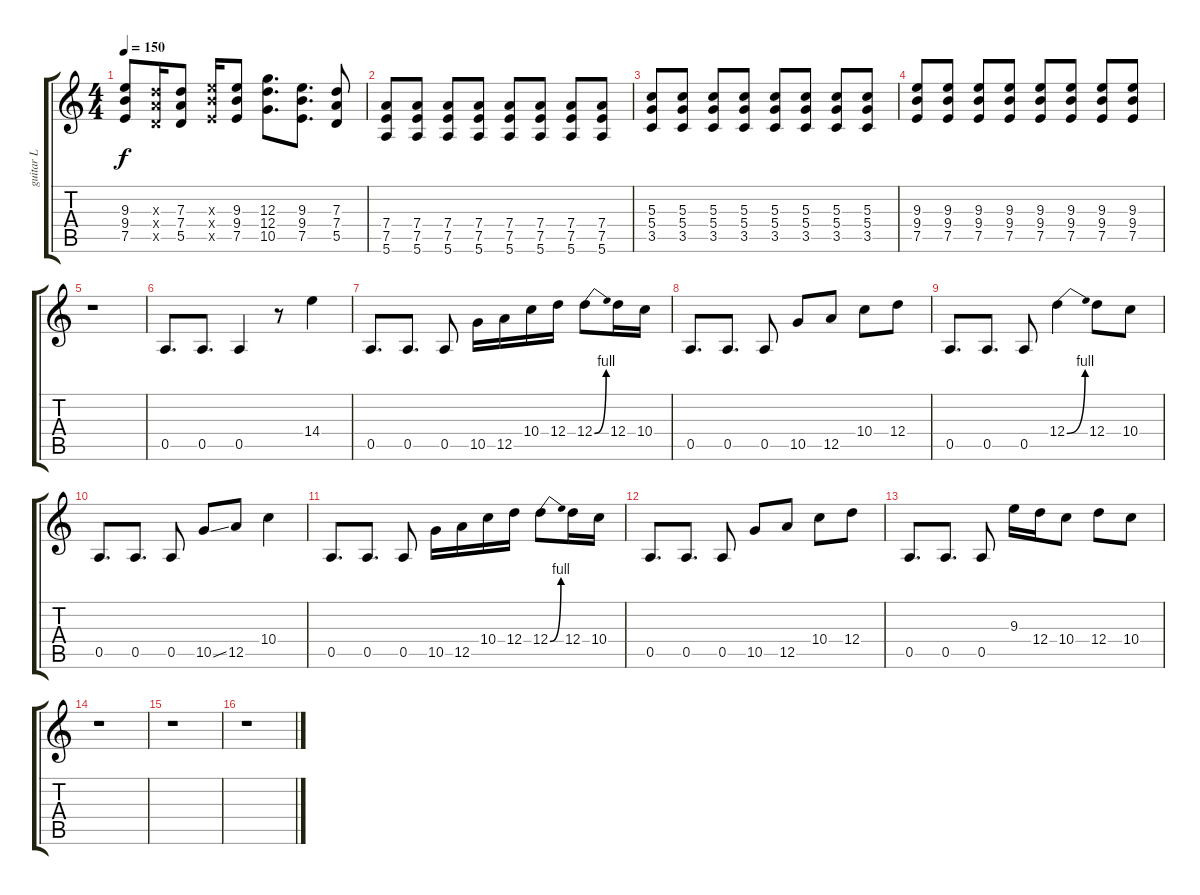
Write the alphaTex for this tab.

\track ("guitar L" "guitar L") {instrument distortionguitar}
\staff {score tabs}
\tuning (E4 B3 G3 D3 A2 E2) {hide}
\ts (4 4)
\tempo 150
\clef g2
\ks c
(9.3 9.4 7.5).8{dy f} (7.3{x} 7.4{x} 5.5{x}).16 (7.3 7.4 5.5).8 (9.3{x} 9.4{x} 7.5{x}).16 (9.3 9.4 7.5).8 (12.3 12.4 10.5).8{d} (9.3 9.4 7.5).8{d} (7.3 7.4 5.5).8 |
(7.4 7.5 5.6).8 (7.4 7.5 5.6).8 (7.4 7.5 5.6).8 (7.4 7.5 5.6).8 (7.4 7.5 5.6).8 (7.4 7.5 5.6).8 (7.4 7.5 5.6).8 (7.4 7.5 5.6).8 |
(5.3 5.4 3.5).8 (5.3 5.4 3.5).8 (5.3 5.4 3.5).8 (5.3 5.4 3.5).8 (5.3 5.4 3.5).8 (5.3 5.4 3.5).8 (5.3 5.4 3.5).8 (5.3 5.4 3.5).8 |
(9.3 9.4 7.5).8 (9.3 9.4 7.5).8 (9.3 9.4 7.5).8 (9.3 9.4 7.5).8 (9.3 9.4 7.5).8 (9.3 9.4 7.5).8 (9.3 9.4 7.5).8 (9.3 9.4 7.5).8 |
r.1 |
0.5.8{d} 0.5.8{d} 0.5.4 r.8 14.4.4 |
0.5.8{d} 0.5.8{d} 0.5.8 10.5.16 12.5.16 10.4.16 12.4.16 12.4{be (bend 0 0 60 4)}.8 12.4.16 10.4.16 |
0.5.8{d} 0.5.8{d} 0.5.8 10.5.8 12.5.8 10.4.8 12.4.8 |
0.5.8{d} 0.5.8{d} 0.5.8 12.4{be (bend 0 0 60 4)}.4 12.4.8 10.4.8 |
0.5.8{d} 0.5.8{d} 0.5.8 10.5{ss}.8 12.5.8 10.4.4 |
0.5.8{d} 0.5.8{d} 0.5.8 10.5.16 12.5.16 10.4.16 12.4.16 12.4{be (bend 0 0 60 4)}.8 12.4.16 10.4.16 |
0.5.8{d} 0.5.8{d} 0.5.8 10.5.8 12.5.8 10.4.8 12.4.8 |
0.5.8{d} 0.5.8{d} 0.5.8 9.3.16 12.4.16 10.4.8 12.4.8 10.4.8 |
r.1 |
r.1 |
r.1
